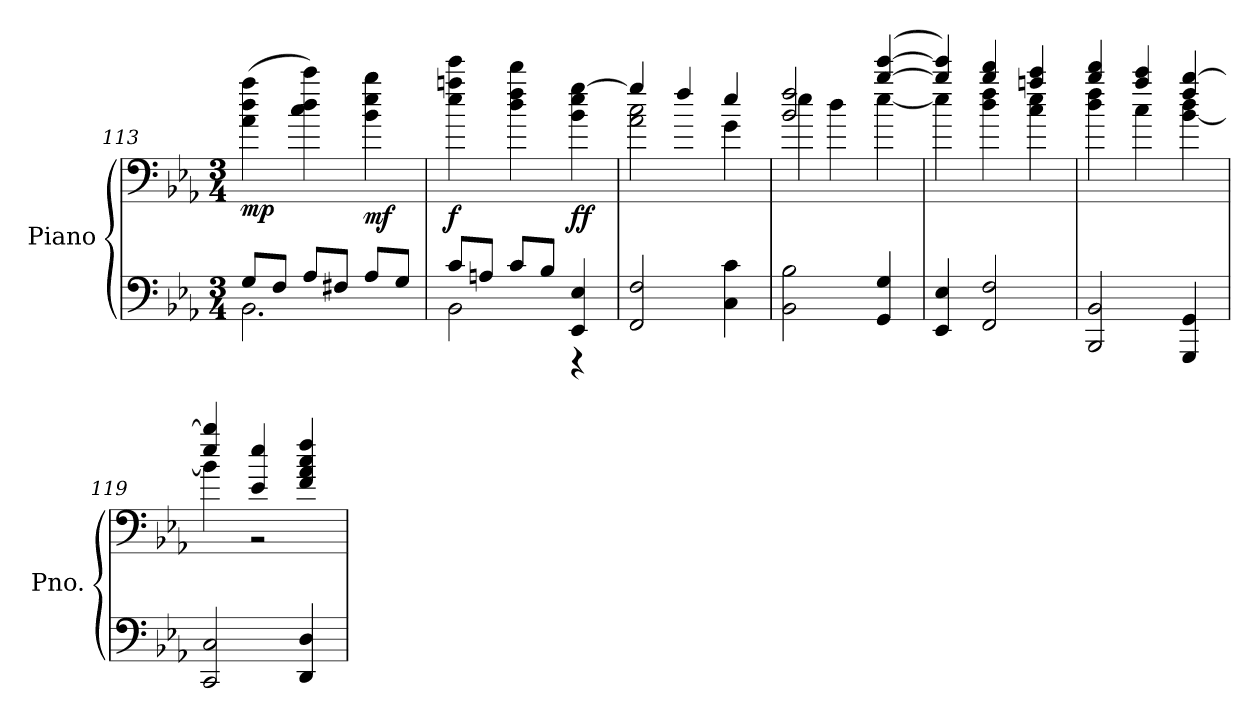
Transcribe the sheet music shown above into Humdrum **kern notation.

**kern	**kern	**dynam
*part1	*part1	*part1
*staff2	*staff1	*staff1/2
*I"Piano	*	*
*I'Pno.	*	*
*clefF4	*clefF4	*
*k[b-e-a-]	*k[b-e-a-]	*
*M3/4	*M3/4	*
*MM80	*MM80	*
=113	=113	=113
*^	*	*
!	!	!	!LO:DY:b
8G/L	2.BB-\	(>4a-\ 4dd\ 4aa-\	mp
8F/J	.	.	.
8A-/L	.	4cc\ 4dd\ 4ccc\)	.
8F#X/J	.	.	.
*	*	*MM75	*
!	!	!	!LO:DY:b
8A-/L	.	4b-\ 4ee-\ 4bb-\	mf
8G/J	.	.	.
=114	=114	=114	=114
!	!	!	!LO:DY:b
8c/L	2BB-\	4ee-\ 4aan\ 4eee-\	f
8An/J	.	.	.
*	*	*MM65	*
8c/L	.	4dd\ 4ff\ 4ddd\	.
8B-/J	.	.	.
!	!	!	!LO:DY:b
4EE-/ 4E-/	4r	4b-\ 4ee-\ [4gg\	ff
*v	*v	*	*
=115	=115	=115
!!LO:REH:place=s1:a:B:fs=14:t=F
*	*MM85	*
*	*^	*
2FF/ 2F/	4gg/]	2a-\ 2cc\	.
.	4ff/	.	.
4C\ 4c\	4ee-/	4g\	.
=116	=116	=116	=116
2BB-\ 2B-\	2b-/ 2ff/	4ee-\	.
.	.	4dd\	.
4GG/ 4G/	(>[4bb-/ [4eee-/	[4ee-\	.
=117	=117	=117	=117
4EE-/ 4E-/	4bb-/] 4eee-/])	4ee-\]	.
2FF/ 2F/	4bb-/ 4ddd/	4dd\ 4ff\	.
.	4aan/ 4ccc/	4cc\ 4ee-\	.
=118	=118	=118	=118
2BBB-/ 2BB-/	4bb-/ 4ddd/	4dd\ 4ff\	.
.	4aa-/ 4ccc/	4cc\	.
4GGG/ 4GG/	4ff/ [4bb-/	[4b-\ 4dd\	.
=119	=119	=119	=119
2CC/ 2C/	4ee-/ 4bb-/]	4b-\]	.
.	4e-/ 4ee-/	2r	.
4DD/ 4D/	4f/ 4a-/ 4cc/ 4ff/	.	.
*	*v	*v	*
=	=	=
*-	*-	*-
